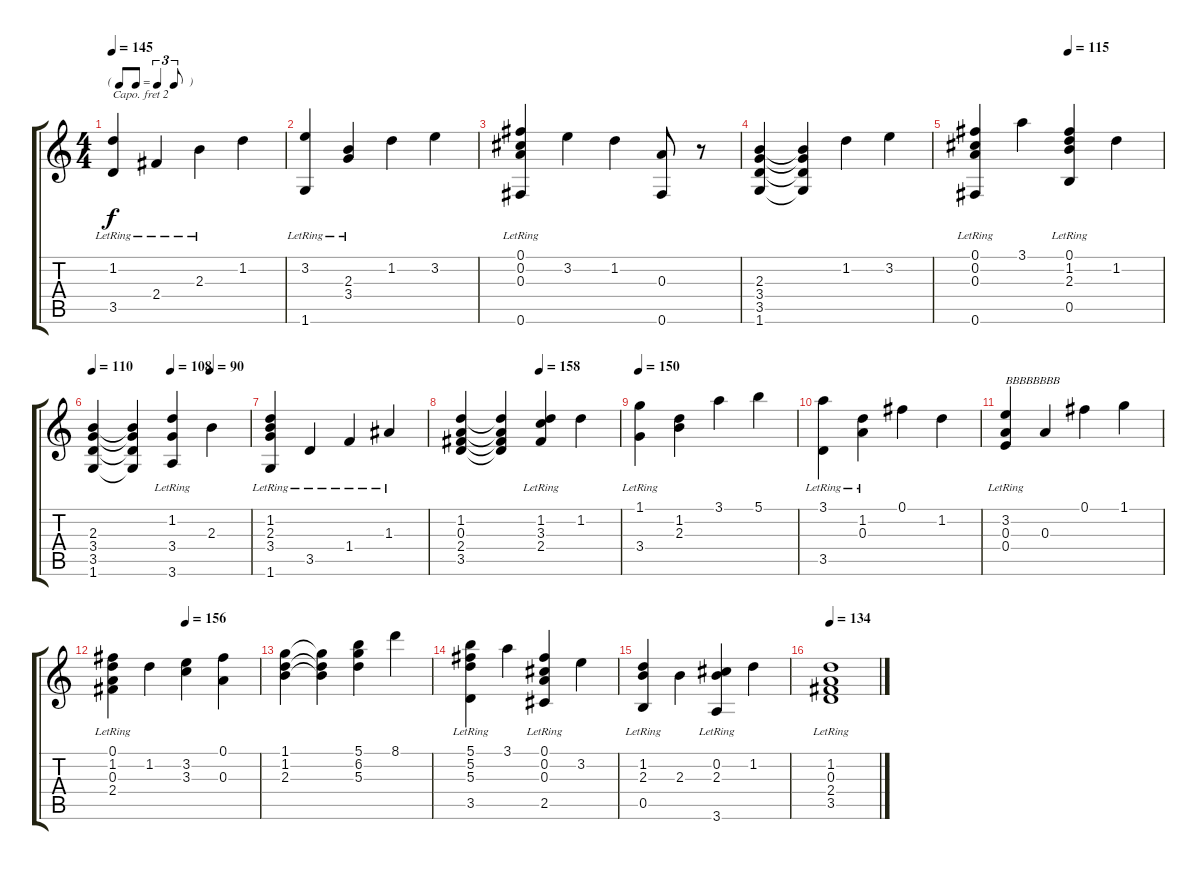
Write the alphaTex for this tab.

\track "" {instrument acousticguitarnylon}
\staff {score tabs}
\capo 2
\tuning (E4 B3 G3 D3 A2 E2) {hide}
\ts (4 4)
\tf triplet8th
\tempo 145
\clef g2
\ks c
(1.2{lr} 3.5{lr}).4{dy f} 2.4{lr}.4 2.3{lr}.4 1.2.4 |
(3.2{lr} 1.6{lr}).4 (2.3 3.4{lr}).4 1.2.4 3.2.4 |
(0.1{lr} 0.2 0.3{lr} 0.6{lr}).4 3.2.4 1.2.4 (0.3 0.6).8 r.8 |
(2.3 3.4 3.5 1.6).4 (2.3{t} 3.4{t} 3.5{t} 1.6{t}).4 1.2.4 3.2.4 |
\tempo (115 0.5)
(0.1{lr} 0.2 0.3{lr} 0.6{lr}).4 3.1.4 (0.1{lr} 1.2 2.3{lr} 0.5{lr}).4 1.2.4 |
\tempo 110
\tempo (108 0.5)
\tempo (90 0.75)
(2.3 3.4 3.5 1.6).4 (2.3{t} 3.4{t} 3.5{t} 1.6{t}).4 (1.2{lr} 3.4{lr} 3.6{lr}).4 2.3.4 |
(1.2{lr} 2.3{lr} 3.4{lr} 1.6{lr}).4 3.5{lr}.4 1.4{lr}.4 1.3{lr}.4 |
\tempo (158 0.5)
(1.2 0.3 2.4 3.5).4 (1.2{t} 0.3{t} 2.4{t} 3.5{t}).4 (1.2 3.3{lr} 2.4{lr}).4 1.2.4 |
\tempo 150
(1.1{lr} 3.4{lr}).4 (1.2 2.3).4 3.1.4 5.1.4 |
(3.1 3.5{lr}).4 (1.2 0.3{lr}).4 0.1.4 1.2.4 |
(3.2{lr} 0.3 0.4{lr}).4{txt "BBBBBBBB"} 0.3.4 0.1.4 1.1.4 |
\tempo (156 0.5)
(0.1{lr} 1.2 0.3{lr} 2.4{lr}).4 1.2.4 (3.2 3.3).4 (0.1 0.3).4 |
(1.1 1.2 2.3).4 (1.1{t} 1.2{t} 2.3{t}).4 (5.1 6.2 5.3).4 8.1.4 |
(5.1 5.2 5.3 3.5{lr}).4 3.1.4 (0.1{lr} 0.2 0.3{lr} 2.5{lr}).4 3.2.4 |
(1.2{lr} 2.3 0.5{lr}).4 2.3.4 (0.2 2.3 3.6{lr}).4 1.2.4 |
\tempo 134
(1.2 0.3{lr} 2.4{lr} 3.5{lr}).1
